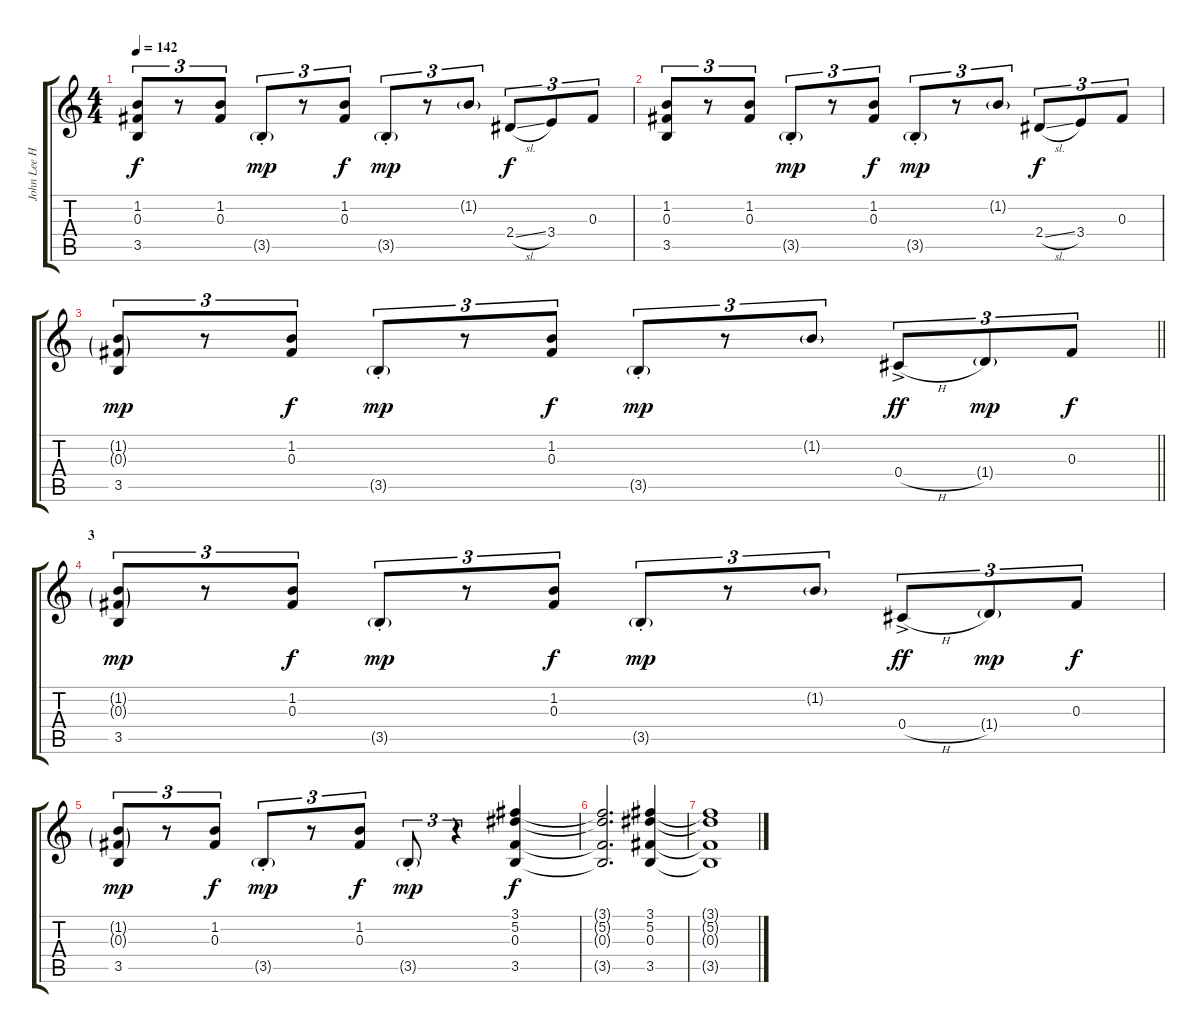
\track ("John Lee Hooker" "John Lee H") {instrument acousticguitarnylon}
\staff {score tabs}
\tuning (Eb4 Bb3 Gb3 Db3 Ab2 Eb2) {hide}
\ts (4 4)
\tempo 142
\clef g2
\ks c
(1.2 0.3 3.5).8{tu (3 2) dy f} r.8{tu (3 2)} (1.2 0.3).8{tu (3 2)} 3.5{g st}.8{tu (3 2) dy mp} r.8{tu (3 2)} (1.2 0.3).8{tu (3 2) dy f} 3.5{g st}.8{tu (3 2) dy mp} r.8{tu (3 2)} 1.2{g}.8{tu (3 2)} 2.4{sl}.8{tu (3 2) dy f} 3.4.8{tu (3 2)} 0.3.8{tu (3 2)} |
(1.2 0.3 3.5).8{tu (3 2)} r.8{tu (3 2)} (1.2 0.3).8{tu (3 2)} 3.5{g st}.8{tu (3 2) dy mp} r.8{tu (3 2)} (1.2 0.3).8{tu (3 2) dy f} 3.5{g st}.8{tu (3 2) dy mp} r.8{tu (3 2)} 1.2{g}.8{tu (3 2)} 2.4{sl}.8{tu (3 2) dy f} 3.4.8{tu (3 2)} 0.3.8{tu (3 2)} |
\barLineRight lightlight
(1.2{g} 0.3{g} 3.5).8{tu (3 2) dy mp} r.8{tu (3 2)} (1.2 0.3).8{tu (3 2) dy f} 3.5{g st}.8{tu (3 2) dy mp} r.8{tu (3 2)} (1.2 0.3).8{tu (3 2) dy f} 3.5{g st}.8{tu (3 2) dy mp} r.8{tu (3 2)} 1.2{g}.8{tu (3 2)} 0.4{h ac}.8{tu (3 2) dy ff} 1.4{g}.8{tu (3 2) dy mp} 0.3.8{tu (3 2) dy f} |
\section ("" "3")
(1.2{g} 0.3{g} 3.5).8{tu (3 2) dy mp} r.8{tu (3 2)} (1.2 0.3).8{tu (3 2) dy f} 3.5{g st}.8{tu (3 2) dy mp} r.8{tu (3 2)} (1.2 0.3).8{tu (3 2) dy f} 3.5{g st}.8{tu (3 2) dy mp} r.8{tu (3 2)} 1.2{g}.8{tu (3 2)} 0.4{h ac}.8{tu (3 2) dy ff} 1.4{g}.8{tu (3 2) dy mp} 0.3.8{tu (3 2) dy f} |
(1.2{g} 0.3{g} 3.5).8{tu (3 2) dy mp} r.8{tu (3 2)} (1.2 0.3).8{tu (3 2) dy f} 3.5{g st}.8{tu (3 2) dy mp} r.8{tu (3 2)} (1.2 0.3).8{tu (3 2) dy f} 3.5{g st}.8{tu (3 2) dy mp} r.4{tu (3 2)} (3.1 5.2 0.3 3.5).4{dy f} |
(3.1{t} 5.2{t} 0.3{t} 3.5{t}).2{d} (3.1 5.2 0.3 3.5).4 |
(3.1{t} 5.2{t} 0.3{t} 3.5{t}).1
